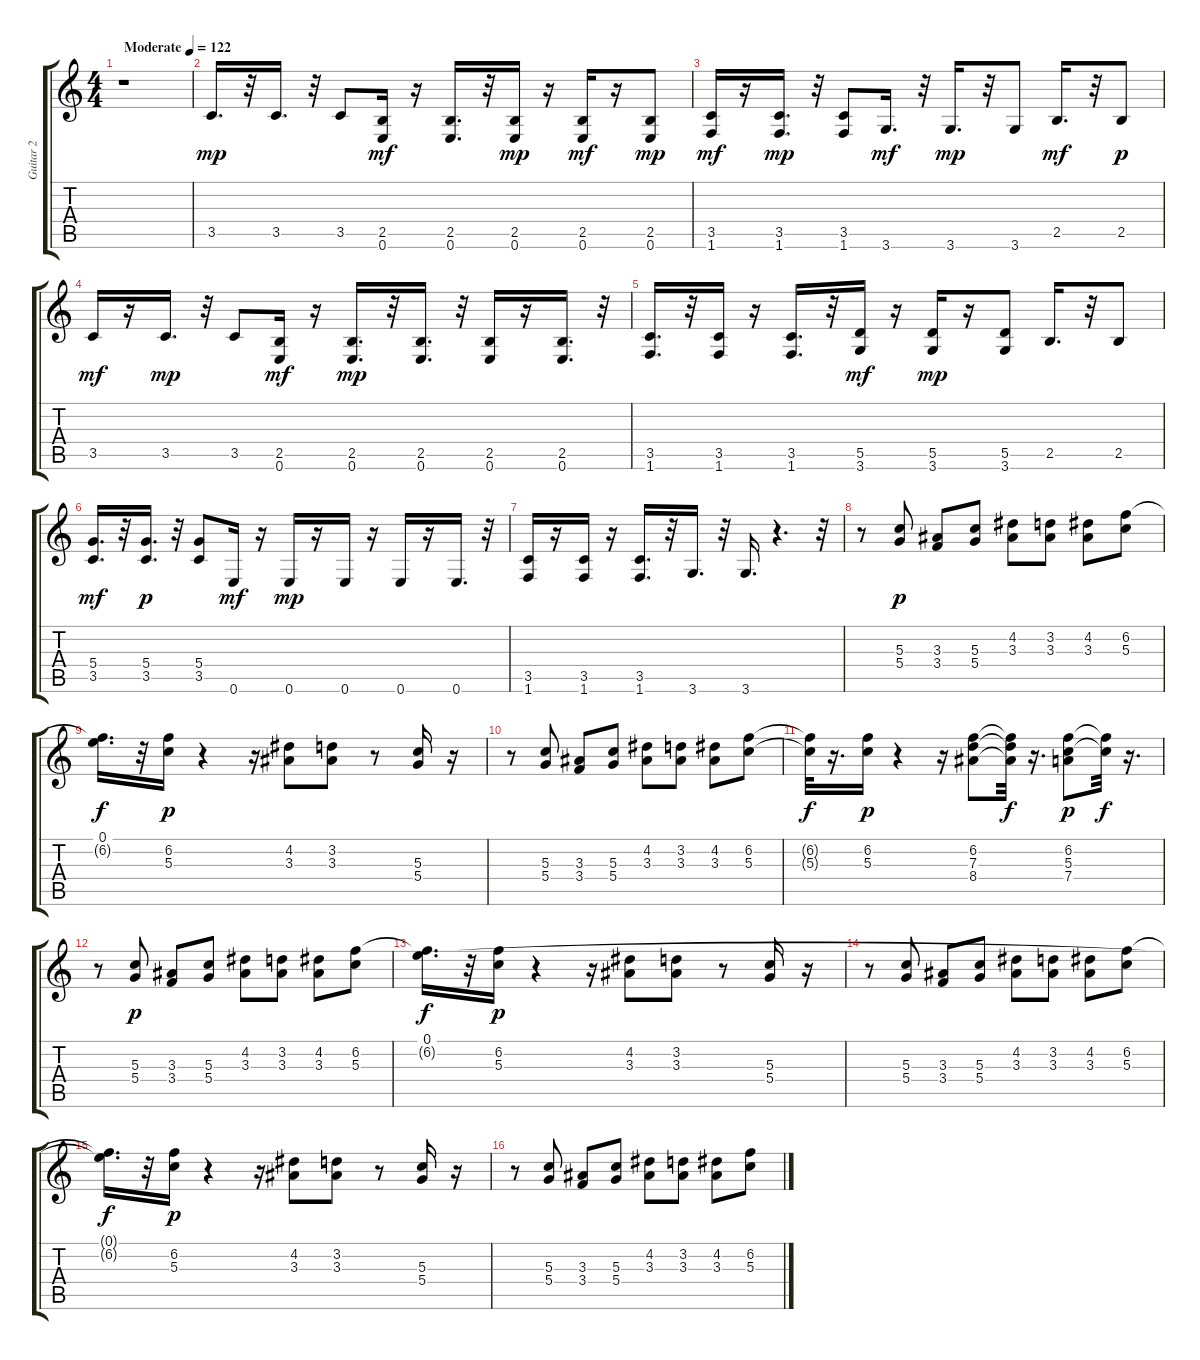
\track ("Guitar 2" "Guitar 2") {instrument overdrivenguitar}
\staff {score tabs}
\tuning (E4 B3 G3 D3 A2 E2) {hide}
\ts (4 4)
\tempo (122 "Moderate")
\clef g2
\ks c
r.1{dy mp instrument overdrivenguitar} |
3.5.16{d} r.32 3.5.16{d} r.32 3.5.8 (2.5 0.6).16{dy mf} r.16 (2.5 0.6).16{d} r.32 (2.5 0.6).16{dy mp} r.16 (2.5 0.6).16{dy mf} r.16 (2.5 0.6).8{dy mp} |
(3.5 1.6).16{dy mf} r.16 (3.5 1.6).16{d dy mp} r.32 (3.5 1.6).8 3.6.16{d dy mf} r.32 3.6.16{d dy mp} r.32 3.6.8 2.5.16{d dy mf} r.32 2.5.8{dy p} |
3.5.16{dy mf} r.16 3.5.16{d dy mp} r.32 3.5.8 (2.5 0.6).16{dy mf} r.16 (2.5 0.6).16{d dy mp} r.32 (2.5 0.6).16{d} r.32 (2.5 0.6).16 r.16 (2.5 0.6).16{d} r.32 |
(3.5 1.6).16{d} r.32 (3.5 1.6).16 r.16 (3.5 1.6).16{d} r.32 (5.5 3.6).16{dy mf} r.16 (5.5 3.6).16{dy mp} r.16 (5.5 3.6).8 2.5.16{d} r.32 2.5.8 |
(5.4 3.5).16{d dy mf} r.32 (5.4 3.5).16{d dy p} r.32 (5.4 3.5).8 0.6.16{dy mf} r.16 0.6.16{dy mp} r.16 0.6.16 r.16 0.6.16 r.16 0.6.16{d} r.32 |
(3.5 1.6).16 r.16 (3.5 1.6).16 r.16 (3.5 1.6).16{d} r.32 3.6.16{d} r.32 3.6.16{d} r.4{d} r.32 |
r.8 (5.3 5.4).8{dy p} (3.3 3.4).8 (5.3 5.4).8 (4.2 3.3).8 (3.2 3.3).8 (4.2 3.3).8 (6.2 5.3).8 |
(0.1 6.2{t}).16{d dy f} r.32 (6.2 5.3).16{dy p} r.4 r.16 (4.2 3.3).8 (3.2 3.3).8 r.8 (5.3 5.4).16 r.16 |
r.8 (5.3 5.4).8 (3.3 3.4).8 (5.3 5.4).8 (4.2 3.3).8 (3.2 3.3).8 (4.2 3.3).8 (6.2 5.3).8 |
(6.2{t} 5.3{t}).32{dy f} r.16{d} (6.2 5.3).16{dy p} r.4 r.16 (6.2 7.3 8.4).8 (6.2{t} 7.3{t} 8.4{t}).32{dy f} r.16{d} (6.2 5.3 7.4).8{dy p} (6.2{t} 5.3{t}).32{dy f} r.16{d} |
r.8 (5.3 5.4).8{dy p} (3.3 3.4).8 (5.3 5.4).8 (4.2 3.3).8 (3.2 3.3).8 (4.2 3.3).8 (6.2 5.3).8 |
(0.1 6.2{t}).16{d dy f} r.32 (6.2 5.3).16{dy p} r.4 r.16 (4.2 3.3).8 (3.2 3.3).8 r.8 (5.3 5.4).16 r.16 |
r.8 (5.3 5.4).8 (3.3 3.4).8 (5.3 5.4).8 (4.2 3.3).8 (3.2 3.3).8 (4.2 3.3).8 (6.2 5.3).8 |
(0.1{t} 6.2{t}).16{d dy f} r.32 (6.2 5.3).16{dy p} r.4 r.16 (4.2 3.3).8 (3.2 3.3).8 r.8 (5.3 5.4).16 r.16 |
r.8 (5.3 5.4).8 (3.3 3.4).8 (5.3 5.4).8 (4.2 3.3).8 (3.2 3.3).8 (4.2 3.3).8 (6.2 5.3).8
